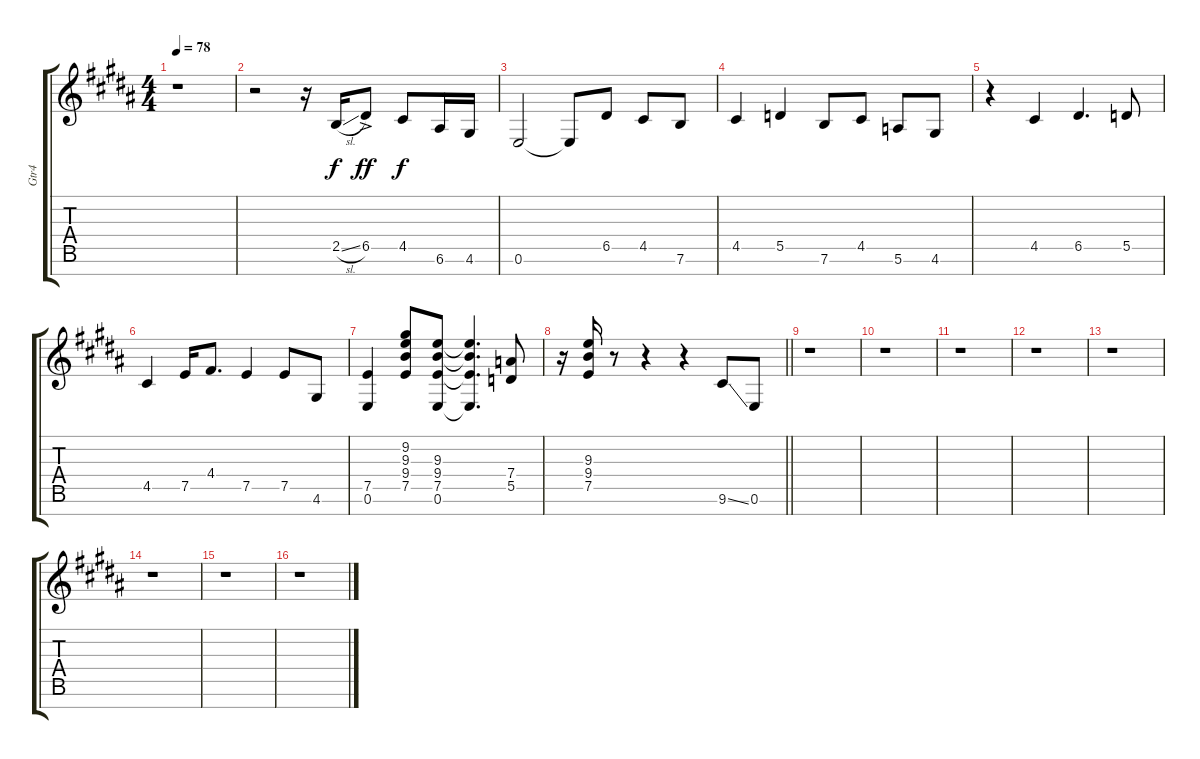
\track ("Gtr4" "Gtr4") {instrument distortionguitar}
\staff {score tabs}
\tuning (E4 B3 G3 D3 A2 E2 B1) {hide}
\ts (4 4)
\tempo 78
\clef g2
\ks g#minor
r.1{dy f} |
\ks b
r.2 r.16 2.5{sl}.16 6.5{ac}.8{dy ff} 4.5.8{dy f} 6.6.16 4.6.16 |
\ks g#minor
0.6.2 0.6{t}.8 6.5.8 4.5.8 7.6.8 |
4.5.4 5.5.4 7.6.8 4.5.8 5.6.8 4.6.8 |
\ks b
r.4 4.5.4 6.5.4{d} 5.5.8 |
\ks g#minor
4.5.4 7.5.16 4.4.8{d} 7.5.4 7.5.8 4.6.8 |
(7.5 0.6).4 (9.2 9.3 9.4 7.5).8 (9.3 9.4 7.5 0.6).8 (9.3{t} 9.4{t} 7.5{t} 0.6{t}).4{d} (7.4 5.5).8 |
\barLineRight lightlight
r.16 (9.3 9.4 7.5).16 r.8 r.4 r.4 9.6{ss}.8 0.6.8 |
\ks b
r.1 |
\ks g#minor
r.1 |
r.1 |
\ks b
r.1 |
\ks g#minor
r.1 |
r.1 |
\ks b
r.1 |
\ks g#minor
r.1
